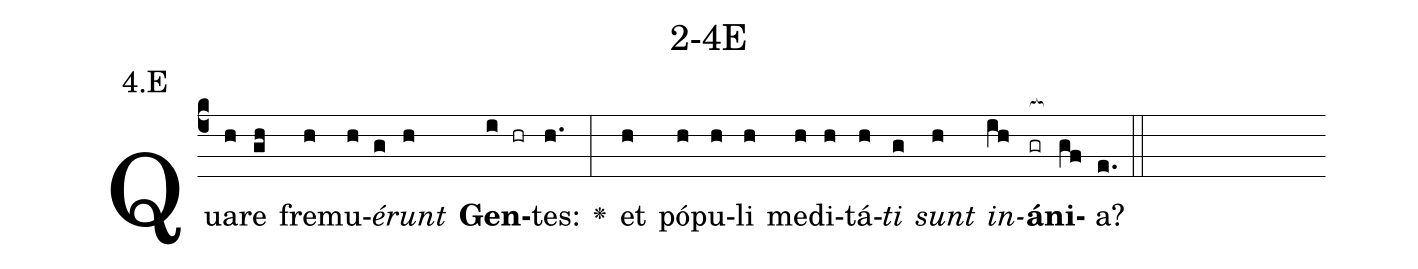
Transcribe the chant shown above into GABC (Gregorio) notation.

name: 2-4E;
annotation: 4.E;
%%
(c4)Qua(h)re(gh) fre(h)mu(h)<i>é</i>(g)<i>runt</i>(h) <b>Gen</b>(i hr)tes:(h.) <v>\greheightstar</v>(:) et(h) pó(h)pu(h)li(h) me(h)di(h)tá(h)<i>ti</i>(g) <i>sunt</i>(h) <i>in</i>(ih)<b>á</b>(gr[ocb:1{])<b>ni</b>(gf[ocb:0}])a?(e.) (::)


%E(h) u(g) o(h) u(ih) a(gf) e.(e.) (::)
